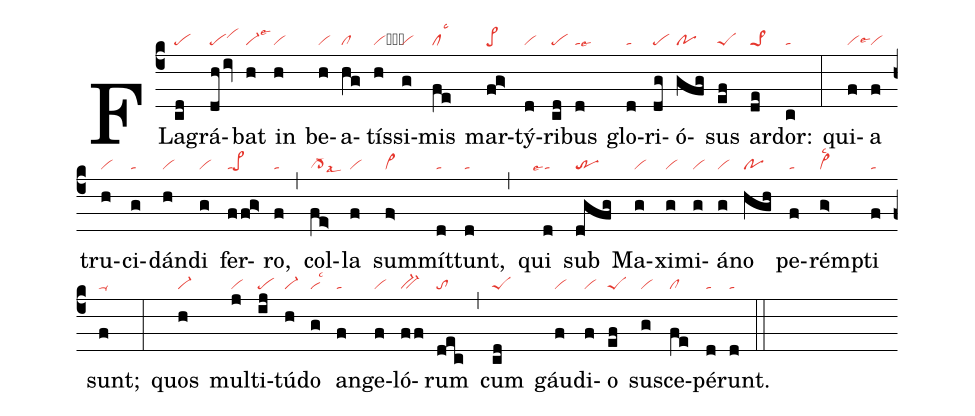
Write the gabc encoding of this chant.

nabc-lines:1;
%%
(c4)
FLa(cd|pe)grá(dh/iv|pevihi)bat(h|vi-lse3) in(h|vi) be(h|vi)a(hg|cl)tís(h|vih)si(g|vi)mis(fe|cllsc3) mar(fg>|pe>)tý(d|vi)ri(cd|pe)bus(d|talse6) glo(d|ta)ri(dg|pe)ó(gfg|po)sus(ef|peS) ar(de|pe>1)dor:(c|ta) (:)
qui(f|vilse6)a(f|vi) tru(h|vi)ci(g|ta)dán(h|vi)di(g|vi) fer(f/fg>|tape>)ro,(f|ta) (,)
col(fe>|cl->lsal9)la(f|vi) sum(f>|vi>)mít(d|ta)tunt,(d|ta) (,)
qui(d|```talse4) sub(dgfg|tr) Ma(g|vi)xi(g|vi)mi(g|vi)á(g|vi)no(hgh|po) pe(f|ta)rém(g>|vi>lsc2)pti(f|ta) sunt;(f|ta-) (:)
quos(h|vi-) mul(j|vi)ti(ij|pe)tú(h|vi-)do(g|vilsc3) an(f|ta)ge(f|vi)ló(ff|bv-)rum(dec|to) (,)
cum(cd|peS) gáu(f|vi)di(f|vi)o(ef|peS) su(g|vi)sce(fe|cl)pé(d|ta)runt.(d|ta) (::)
